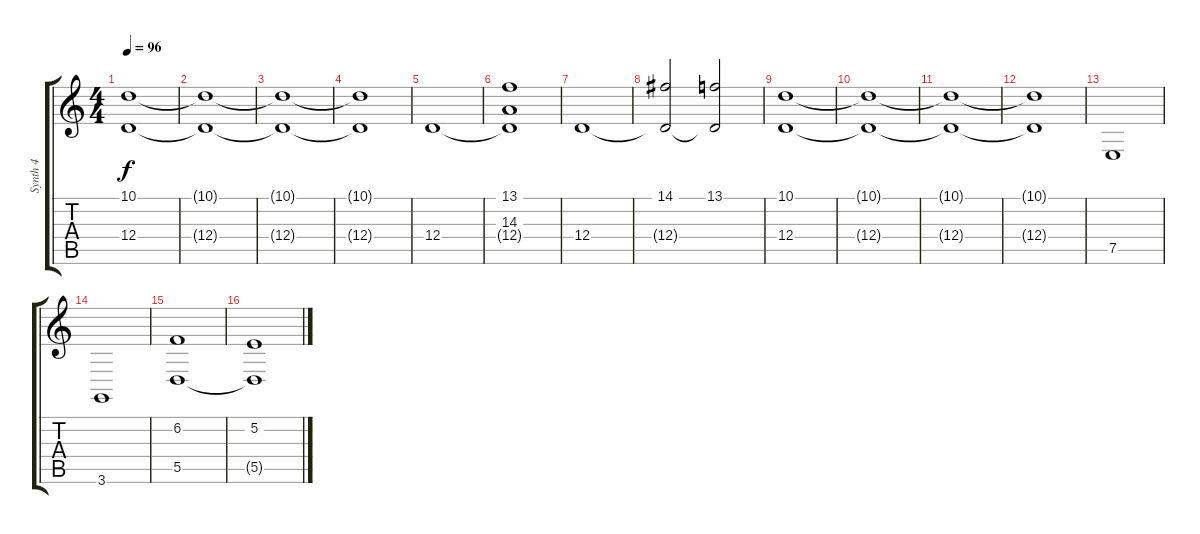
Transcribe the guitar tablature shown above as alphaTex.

\track ("Synth 4" "Synth 4") {instrument fx6goblins}
\staff {score tabs}
\tuning (E4 B3 G3 D3 A2 E2) {hide}
\ts (4 4)
\tempo 96
\clef g2
\ks c
(10.1 12.4).1{dy f} |
(10.1{t} 12.4{t}).1 |
(10.1{t} 12.4{t}).1 |
(10.1{t} 12.4{t}).1 |
12.4.1 |
(13.1 14.3 12.4{t}).1 |
12.4.1 |
(14.1 12.4{t}).2 (13.1 12.4{t}).2 |
(10.1 12.4).1 |
(10.1{t} 12.4{t}).1 |
(10.1{t} 12.4{t}).1 |
(10.1{t} 12.4{t}).1 |
7.5.1 |
3.6.1 |
(6.2 5.5).1 |
(5.2 5.5{t}).1
